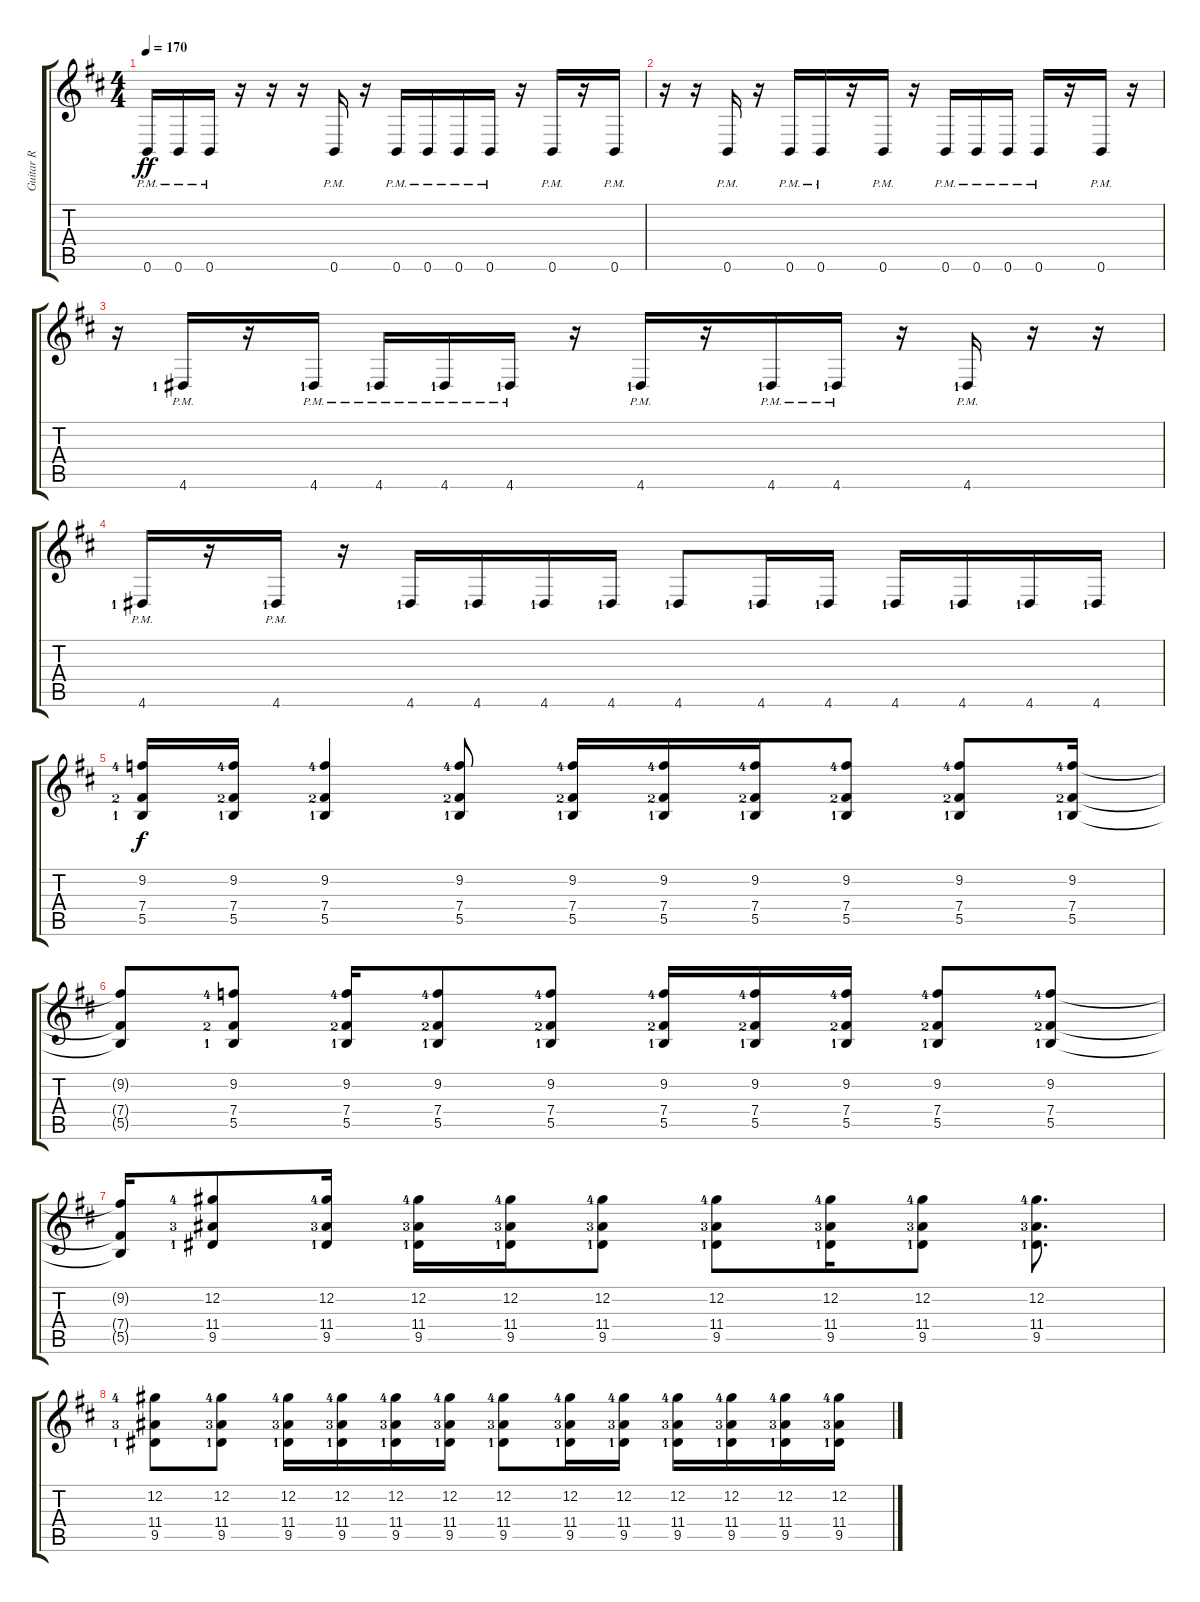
\track ("Guitar R" "Guitar R") {instrument distortionguitar}
\staff {score tabs}
\tuning (Db4 Ab3 E3 B2 Gb2 B1) {hide}
\ts (4 4)
\tempo 170
\clef g2
\ks bminor
0.6{pm}.16{dy ff} 0.6{pm}.16 0.6{pm}.16 r.16 r.16 r.16 0.6{pm}.16 r.16 0.6{pm}.16 0.6{pm}.16 0.6{pm}.16 0.6{pm}.16 r.16 0.6{pm}.16 r.16 0.6{pm}.16 |
r.16 r.16 0.6{pm}.16 r.16 0.6{pm}.16 0.6{pm}.16 r.16 0.6{pm}.16 r.16 0.6{pm}.16 0.6{pm}.16 0.6{pm}.16 0.6{pm}.16 r.16 0.6{pm}.16 r.16 |
r.16 4.6{pm lf 2}.16 r.16 4.6{pm lf 2}.16 4.6{pm lf 2}.16 4.6{pm lf 2}.16 4.6{pm lf 2}.16 r.16 4.6{pm lf 2}.16 r.16 4.6{pm lf 2}.16 4.6{pm lf 2}.16 r.16 4.6{pm lf 2}.16 r.16 r.16 |
4.6{pm lf 2}.16 r.16 4.6{pm lf 2}.16 r.16 4.6{lf 2}.16 4.6{lf 2}.16 4.6{lf 2}.16 4.6{lf 2}.16 4.6{lf 2}.8 4.6{lf 2}.16 4.6{lf 2}.16 4.6{lf 2}.16 4.6{lf 2}.16 4.6{lf 2}.16 4.6{lf 2}.16 |
(9.2{lf 5} 7.4{lf 3} 5.5{lf 2}).16{dy f} (9.2{lf 5} 7.4{lf 3} 5.5{lf 2}).16 (9.2{lf 5} 7.4{lf 3} 5.5{lf 2}).4 (9.2{lf 5} 7.4{lf 3} 5.5{lf 2}).8 (9.2{lf 5} 7.4{lf 3} 5.5{lf 2}).16 (9.2{lf 5} 7.4{lf 3} 5.5{lf 2}).16 (9.2{lf 5} 7.4{lf 3} 5.5{lf 2}).16 (9.2{lf 5} 7.4{lf 3} 5.5{lf 2}).8 (9.2{lf 5} 7.4{lf 3} 5.5{lf 2}).8 (9.2{lf 5} 7.4{lf 3} 5.5{lf 2}).16 |
(9.2{t} 7.4{t} 5.5{t}).8 (9.2{lf 5} 7.4{lf 3} 5.5{lf 2}).8 (9.2{lf 5} 7.4{lf 3} 5.5{lf 2}).16 (9.2{lf 5} 7.4{lf 3} 5.5{lf 2}).8 (9.2{lf 5} 7.4{lf 3} 5.5{lf 2}).8 (9.2{lf 5} 7.4{lf 3} 5.5{lf 2}).16 (9.2{lf 5} 7.4{lf 3} 5.5{lf 2}).16 (9.2{lf 5} 7.4{lf 3} 5.5{lf 2}).16 (9.2{lf 5} 7.4{lf 3} 5.5{lf 2}).8 (9.2{lf 5} 7.4{lf 3} 5.5{lf 2}).8 |
(9.2{t} 7.4{t} 5.5{t}).16 (12.2{lf 5} 11.4{lf 4} 9.5{lf 2}).8 (12.2{lf 5} 11.4{lf 4} 9.5{lf 2}).16 (12.2{lf 5} 11.4{lf 4} 9.5{lf 2}).16 (12.2{lf 5} 11.4{lf 4} 9.5{lf 2}).16 (12.2{lf 5} 11.4{lf 4} 9.5{lf 2}).8 (12.2{lf 5} 11.4{lf 4} 9.5{lf 2}).8 (12.2{lf 5} 11.4{lf 4} 9.5{lf 2}).16 (12.2{lf 5} 11.4{lf 4} 9.5{lf 2}).8 (12.2{lf 5} 11.4{lf 4} 9.5{lf 2}).8{d} |
(12.2{lf 5} 11.4{lf 4} 9.5{lf 2}).8 (12.2{lf 5} 11.4{lf 4} 9.5{lf 2}).8 (12.2{lf 5} 11.4{lf 4} 9.5{lf 2}).16 (12.2{lf 5} 11.4{lf 4} 9.5{lf 2}).16 (12.2{lf 5} 11.4{lf 4} 9.5{lf 2}).16 (12.2{lf 5} 11.4{lf 4} 9.5{lf 2}).16 (12.2{lf 5} 11.4{lf 4} 9.5{lf 2}).8 (12.2{lf 5} 11.4{lf 4} 9.5{lf 2}).16 (12.2{lf 5} 11.4{lf 4} 9.5{lf 2}).16 (12.2{lf 5} 11.4{lf 4} 9.5{lf 2}).16 (12.2{lf 5} 11.4{lf 4} 9.5{lf 2}).16 (12.2{lf 5} 11.4{lf 4} 9.5{lf 2}).16 (12.2{lf 5} 11.4{lf 4} 9.5{lf 2}).16
